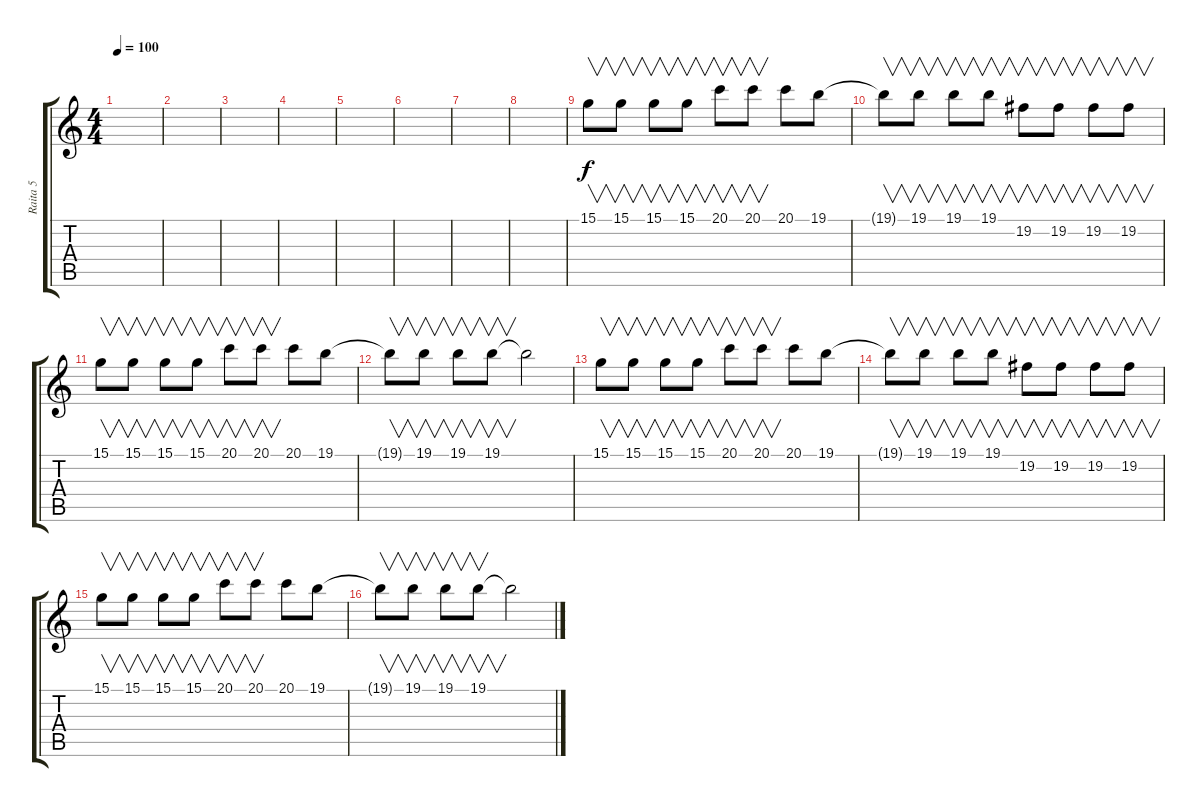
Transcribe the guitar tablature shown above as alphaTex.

\track ("Raita 5" "Raita 5") {instrument fx7echoes}
\staff {score tabs}
\tuning (E4 B3 G3 D3 A2 E2) {hide}
\ts (4 4)
\tempo 100
\clef g2
\ks c
|
|
|
|
|
|
|
|
15.1.8{v} 15.1.8{v} 15.1.8{v} 15.1.8{v} 20.1.8{v} 20.1.8{v} 20.1.8 19.1.8 |
19.1{t}.8{v} 19.1.8{v} 19.1.8{v} 19.1.8{v} 19.2.8{v} 19.2.8{v} 19.2.8{v} 19.2.8{v} |
15.1.8{v} 15.1.8{v} 15.1.8{v} 15.1.8{v} 20.1.8{v} 20.1.8{v} 20.1.8 19.1.8 |
19.1{t}.8{v} 19.1.8{v} 19.1.8{v} 19.1.8{v} 19.1{t}.2 |
15.1.8{v} 15.1.8{v} 15.1.8{v} 15.1.8{v} 20.1.8{v} 20.1.8{v} 20.1.8 19.1.8 |
19.1{t}.8{v} 19.1.8{v} 19.1.8{v} 19.1.8{v} 19.2.8{v} 19.2.8{v} 19.2.8{v} 19.2.8{v} |
15.1.8{v} 15.1.8{v} 15.1.8{v} 15.1.8{v} 20.1.8{v} 20.1.8{v} 20.1.8 19.1.8 |
19.1{t}.8{v} 19.1.8{v} 19.1.8{v} 19.1.8{v} 19.1{t}.2
